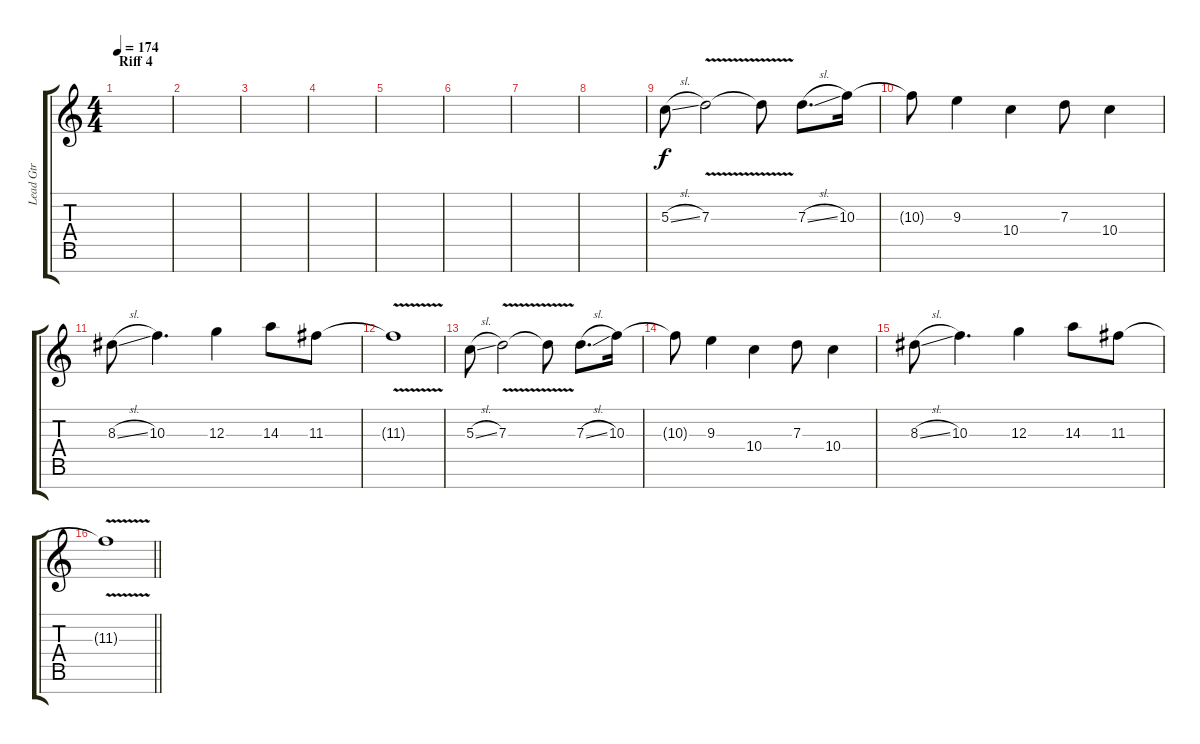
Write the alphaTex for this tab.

\track ("Lead Gtr" "Lead Gtr") {instrument distortionguitar}
\staff {score tabs}
\tuning (E4 B3 G3 D3 A2 E2 B1) {hide}
\ts (4 4)
\section ("" "Riff 4")
\tempo 174
\clef g2
\ks c
|
|
|
|
|
|
|
|
5.3{sl}.8{dy f} 7.3{v}.2 7.3{t}.8 7.3{sl}.8{d} 10.3.16 |
10.3{t}.8 9.3.4 10.4.4 7.3.8 10.4.4 |
8.3{sl}.8 10.3.4{d} 12.3.4 14.3.8 11.3.8 |
11.3{v t}.1 |
5.3{sl}.8 7.3{v}.2 7.3{t}.8 7.3{sl}.8{d} 10.3.16 |
10.3{t}.8 9.3.4 10.4.4 7.3.8 10.4.4 |
8.3{sl}.8 10.3.4{d} 12.3.4 14.3.8 11.3.8 |
\barLineRight lightlight
11.3{v t}.1
